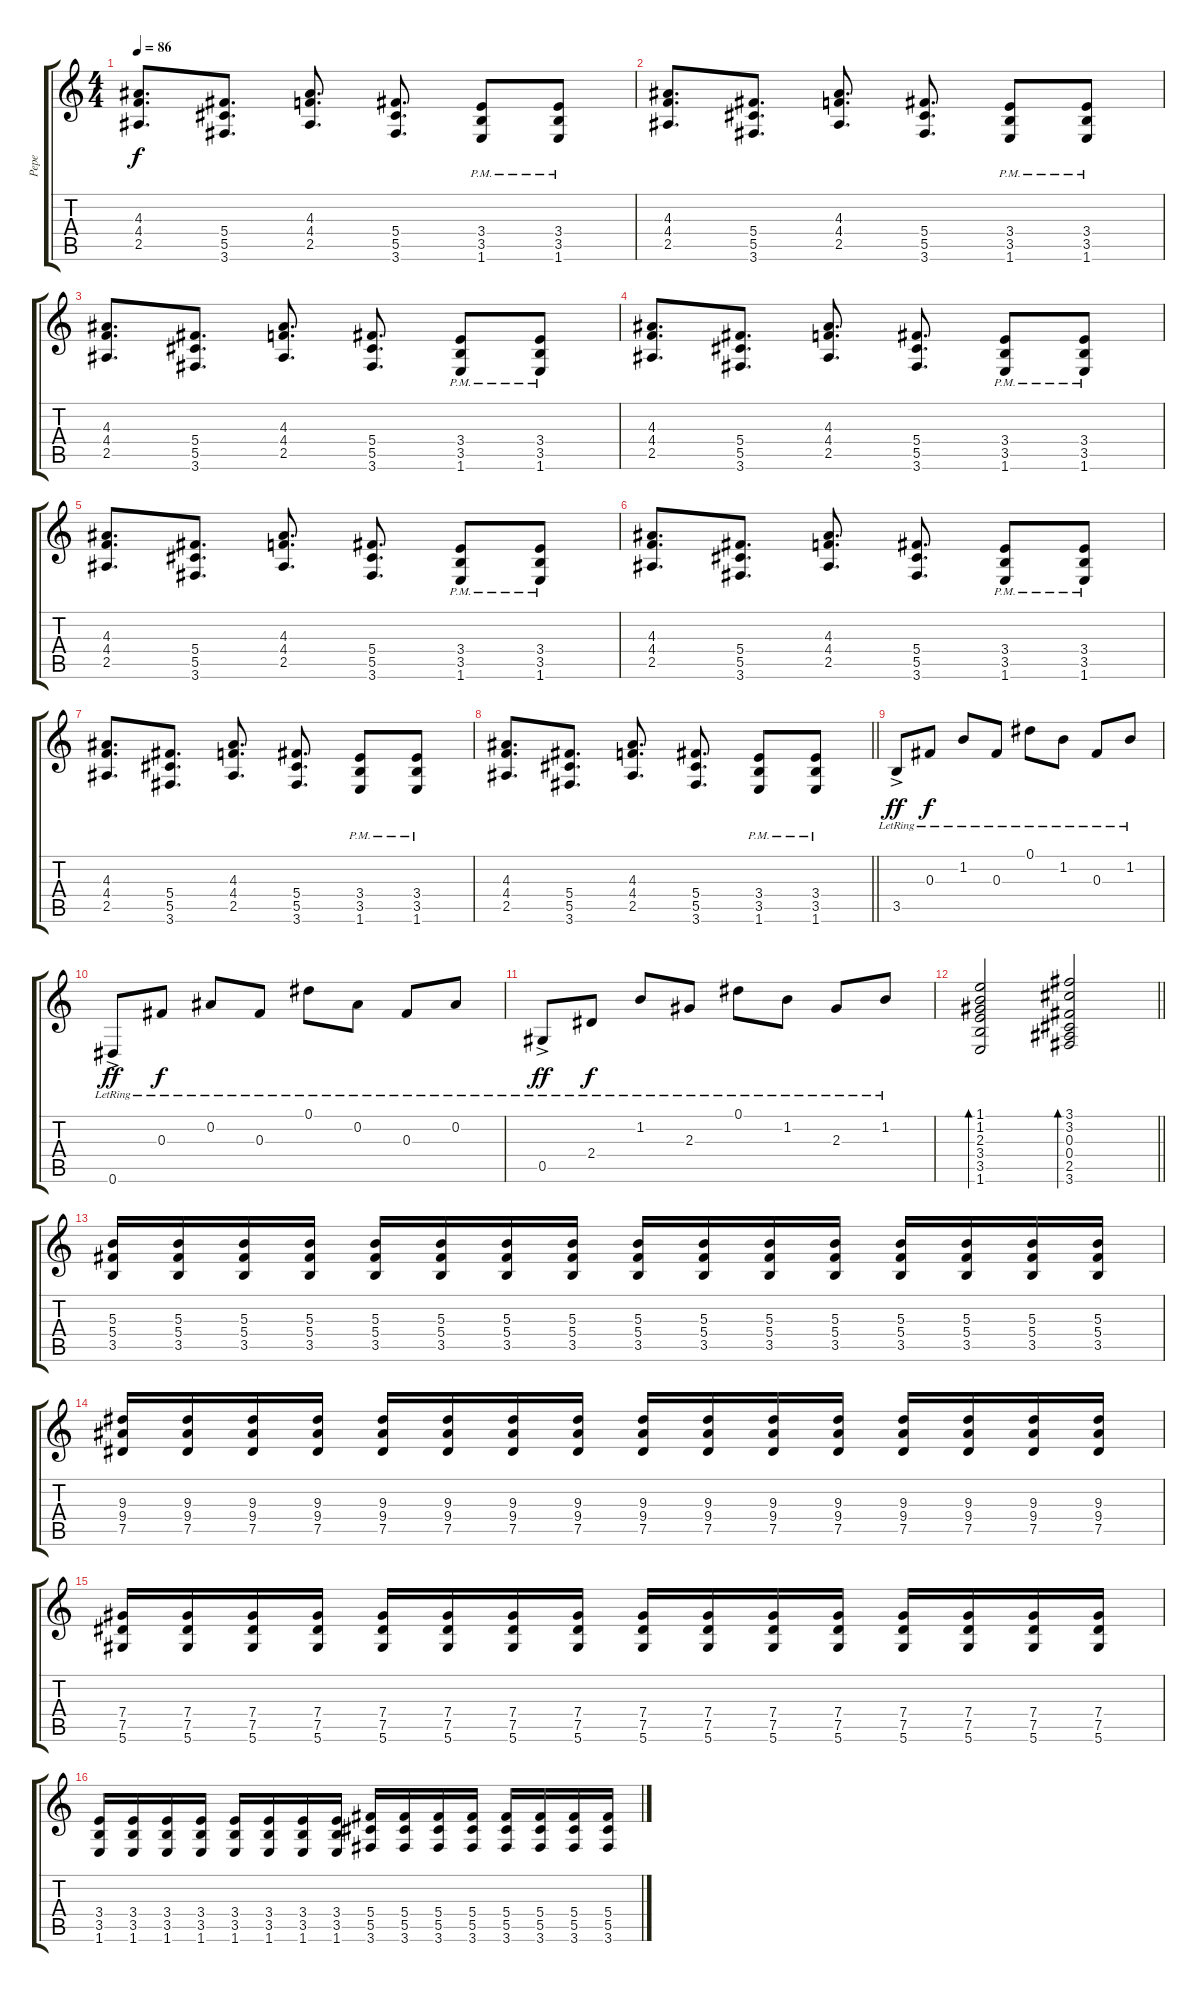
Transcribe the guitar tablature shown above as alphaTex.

\track ("Pepe" "Pepe") {instrument overdrivenguitar}
\staff {score tabs}
\tuning (Eb4 Bb3 Gb3 Db3 Ab2 Eb2) {hide}
\ts (4 4)
\tempo 86
\clef g2
\ks c
(4.3 4.4 2.5).8{d dy f volume 12 balance 8} (5.4 5.5 3.6).8{d} (4.3 4.4 2.5).8{d} (5.4 5.5 3.6).8{d} (3.4{pm} 3.5{pm} 1.6{pm}).8 (3.4{pm} 3.5{pm} 1.6{pm}).8 |
(4.3 4.4 2.5).8{d} (5.4 5.5 3.6).8{d} (4.3 4.4 2.5).8{d} (5.4 5.5 3.6).8{d} (3.4{pm} 3.5{pm} 1.6{pm}).8 (3.4{pm} 3.5{pm} 1.6{pm}).8 |
(4.3 4.4 2.5).8{d} (5.4 5.5 3.6).8{d} (4.3 4.4 2.5).8{d} (5.4 5.5 3.6).8{d} (3.4{pm} 3.5{pm} 1.6{pm}).8 (3.4{pm} 3.5{pm} 1.6{pm}).8 |
(4.3 4.4 2.5).8{d} (5.4 5.5 3.6).8{d} (4.3 4.4 2.5).8{d} (5.4 5.5 3.6).8{d} (3.4{pm} 3.5{pm} 1.6{pm}).8 (3.4{pm} 3.5{pm} 1.6{pm}).8 |
(4.3 4.4 2.5).8{d} (5.4 5.5 3.6).8{d} (4.3 4.4 2.5).8{d} (5.4 5.5 3.6).8{d} (3.4{pm} 3.5{pm} 1.6{pm}).8 (3.4{pm} 3.5{pm} 1.6{pm}).8 |
(4.3 4.4 2.5).8{d} (5.4 5.5 3.6).8{d} (4.3 4.4 2.5).8{d} (5.4 5.5 3.6).8{d} (3.4{pm} 3.5{pm} 1.6{pm}).8 (3.4{pm} 3.5{pm} 1.6{pm}).8 |
(4.3 4.4 2.5).8{d} (5.4 5.5 3.6).8{d} (4.3 4.4 2.5).8{d} (5.4 5.5 3.6).8{d} (3.4{pm} 3.5{pm} 1.6{pm}).8 (3.4{pm} 3.5{pm} 1.6{pm}).8 |
\barLineRight lightlight
(4.3 4.4 2.5).8{d} (5.4 5.5 3.6).8{d} (4.3 4.4 2.5).8{d} (5.4 5.5 3.6).8{d} (3.4{pm} 3.5{pm} 1.6{pm}).8 (3.4{pm} 3.5{pm} 1.6{pm}).8 |
3.5{ac lr}.8{dy ff balance 8 instrument electricguitarclean} 0.3{lr}.8{dy f} 1.2{lr}.8 0.3{lr}.8 0.1{lr}.8 1.2{lr}.8 0.3{lr}.8 1.2{lr}.8 |
0.6{ac lr}.8{dy ff} 0.3{lr}.8{dy f} 0.2{lr}.8 0.3{lr}.8 0.1{lr}.8 0.2{lr}.8 0.3{lr}.8 0.2{lr}.8 |
0.5{ac lr}.8{dy ff} 2.4{lr}.8{dy f} 1.2{lr}.8 2.3{lr}.8 0.1{lr}.8 1.2{lr}.8 2.3{lr}.8 1.2{lr}.8 |
\barLineRight lightlight
(1.1 1.2 2.3 3.4 3.5 1.6).2{bd 120} (3.1 3.2 0.3 0.4 2.5 3.6).2{bd 120} |
(5.3 5.4 3.5).16{volume 16 instrument distortionguitar} (5.3 5.4 3.5).16 (5.3 5.4 3.5).16 (5.3 5.4 3.5).16 (5.3 5.4 3.5).16 (5.3 5.4 3.5).16 (5.3 5.4 3.5).16 (5.3 5.4 3.5).16 (5.3 5.4 3.5).16 (5.3 5.4 3.5).16 (5.3 5.4 3.5).16 (5.3 5.4 3.5).16 (5.3 5.4 3.5).16 (5.3 5.4 3.5).16 (5.3 5.4 3.5).16 (5.3 5.4 3.5).16 |
(9.3 9.4 7.5).16 (9.3 9.4 7.5).16 (9.3 9.4 7.5).16 (9.3 9.4 7.5).16 (9.3 9.4 7.5).16 (9.3 9.4 7.5).16 (9.3 9.4 7.5).16 (9.3 9.4 7.5).16 (9.3 9.4 7.5).16 (9.3 9.4 7.5).16 (9.3 9.4 7.5).16 (9.3 9.4 7.5).16 (9.3 9.4 7.5).16 (9.3 9.4 7.5).16 (9.3 9.4 7.5).16 (9.3 9.4 7.5).16 |
(7.4 7.5 5.6).16 (7.4 7.5 5.6).16 (7.4 7.5 5.6).16 (7.4 7.5 5.6).16 (7.4 7.5 5.6).16 (7.4 7.5 5.6).16 (7.4 7.5 5.6).16 (7.4 7.5 5.6).16 (7.4 7.5 5.6).16 (7.4 7.5 5.6).16 (7.4 7.5 5.6).16 (7.4 7.5 5.6).16 (7.4 7.5 5.6).16 (7.4 7.5 5.6).16 (7.4 7.5 5.6).16 (7.4 7.5 5.6).16 |
(3.4 3.5 1.6).16 (3.4 3.5 1.6).16 (3.4 3.5 1.6).16 (3.4 3.5 1.6).16 (3.4 3.5 1.6).16 (3.4 3.5 1.6).16 (3.4 3.5 1.6).16 (3.4 3.5 1.6).16 (5.4 5.5 3.6).16 (5.4 5.5 3.6).16 (5.4 5.5 3.6).16 (5.4 5.5 3.6).16 (5.4 5.5 3.6).16 (5.4 5.5 3.6).16 (5.4 5.5 3.6).16 (5.4 5.5 3.6).16
